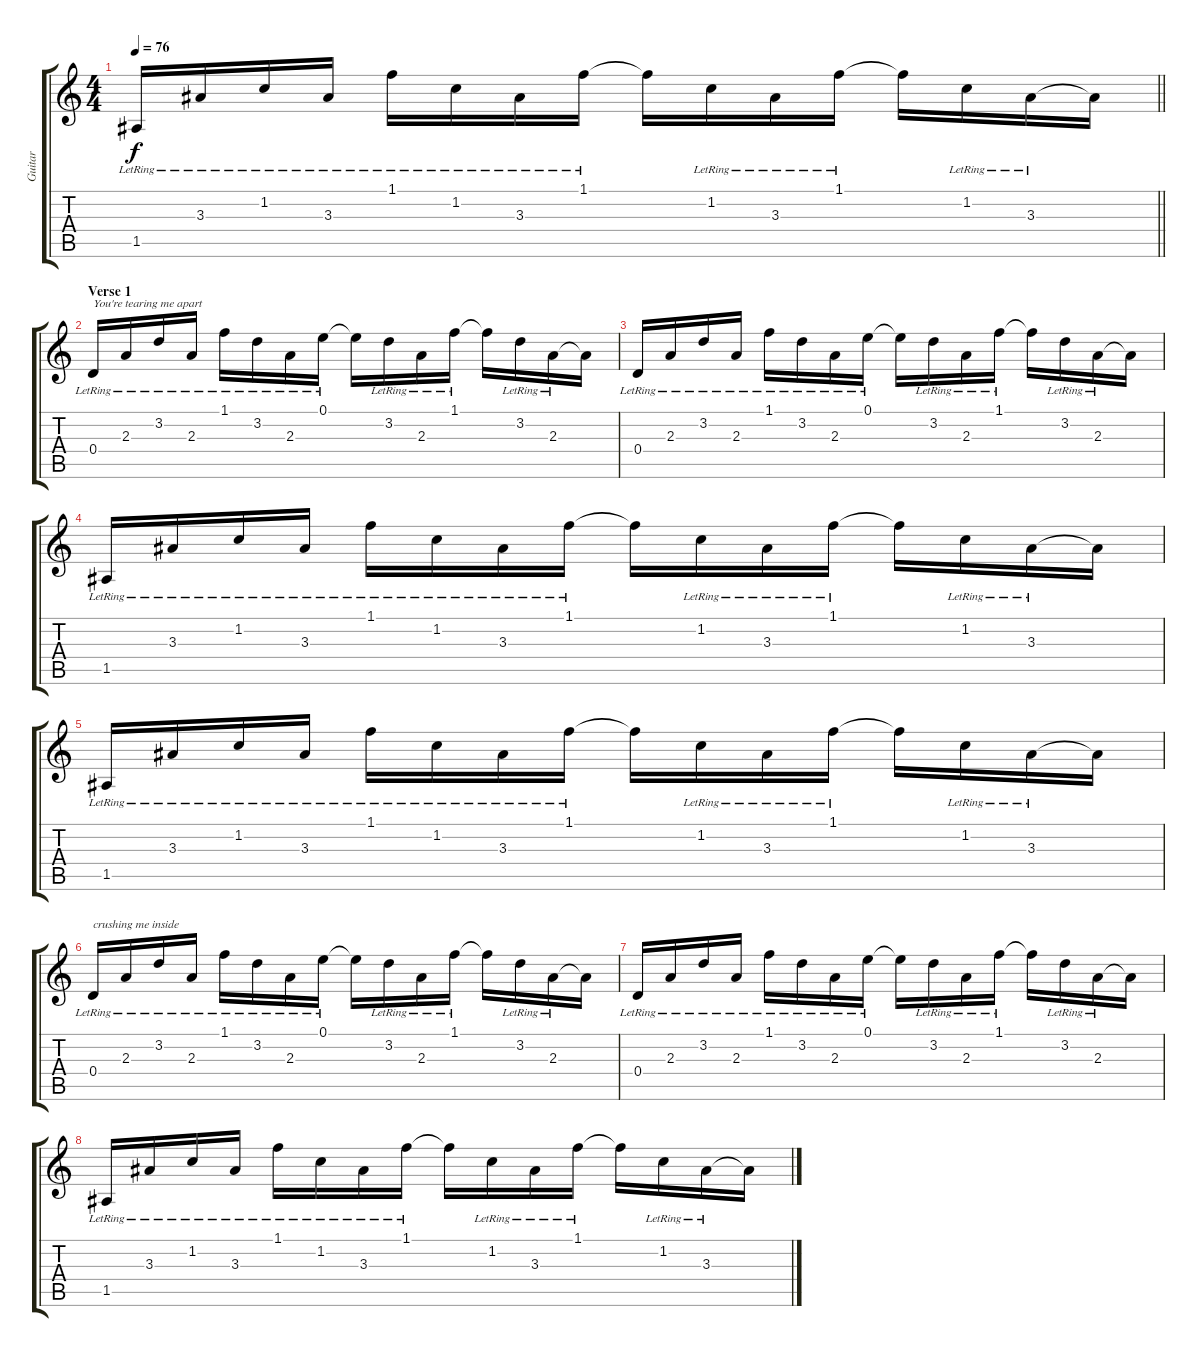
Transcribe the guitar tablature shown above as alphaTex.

\track ("Guitar" "Guitar") {instrument acousticguitarsteel}
\staff {score tabs}
\tuning (E4 B3 G3 D3 A2 E2) {hide}
\ts (4 4)
\tempo 76
\clef g2
\barLineRight lightlight
\ks c
1.5{lr}.16{dy f} 3.3{lr}.16 1.2{lr}.16 3.3{lr}.16 1.1{lr}.16 1.2{lr}.16 3.3{lr}.16 1.1{lr}.16 1.1{t}.16 1.2{lr}.16 3.3{lr}.16 1.1{lr}.16 1.1{t}.16 1.2{lr}.16 3.3{lr}.16 3.3{t}.16 |
\section ("" "Verse 1")
0.4{lr}.16{txt "You're tearing me apart"} 2.3{lr}.16 3.2{lr}.16 2.3{lr}.16 1.1{lr}.16 3.2{lr}.16 2.3{lr}.16 0.1{lr}.16 0.1{t}.16 3.2{lr}.16 2.3{lr}.16 1.1{lr}.16 1.1{t}.16 3.2{lr}.16 2.3{lr}.16 2.3{t}.16 |
0.4{lr}.16 2.3{lr}.16 3.2{lr}.16 2.3{lr}.16 1.1{lr}.16 3.2{lr}.16 2.3{lr}.16 0.1{lr}.16 0.1{t}.16 3.2{lr}.16 2.3{lr}.16 1.1{lr}.16 1.1{t}.16 3.2{lr}.16 2.3{lr}.16 2.3{t}.16 |
1.5{lr}.16 3.3{lr}.16 1.2{lr}.16 3.3{lr}.16 1.1{lr}.16 1.2{lr}.16 3.3{lr}.16 1.1{lr}.16 1.1{t}.16 1.2{lr}.16 3.3{lr}.16 1.1{lr}.16 1.1{t}.16 1.2{lr}.16 3.3{lr}.16 3.3{t}.16 |
1.5{lr}.16 3.3{lr}.16 1.2{lr}.16 3.3{lr}.16 1.1{lr}.16 1.2{lr}.16 3.3{lr}.16 1.1{lr}.16 1.1{t}.16 1.2{lr}.16 3.3{lr}.16 1.1{lr}.16 1.1{t}.16 1.2{lr}.16 3.3{lr}.16 3.3{t}.16 |
0.4{lr}.16{txt "crushing me inside"} 2.3{lr}.16 3.2{lr}.16 2.3{lr}.16 1.1{lr}.16 3.2{lr}.16 2.3{lr}.16 0.1{lr}.16 0.1{t}.16 3.2{lr}.16 2.3{lr}.16 1.1{lr}.16 1.1{t}.16 3.2{lr}.16 2.3{lr}.16 2.3{t}.16 |
0.4{lr}.16 2.3{lr}.16 3.2{lr}.16 2.3{lr}.16 1.1{lr}.16 3.2{lr}.16 2.3{lr}.16 0.1{lr}.16 0.1{t}.16 3.2{lr}.16 2.3{lr}.16 1.1{lr}.16 1.1{t}.16 3.2{lr}.16 2.3{lr}.16 2.3{t}.16 |
1.5{lr}.16 3.3{lr}.16 1.2{lr}.16 3.3{lr}.16 1.1{lr}.16 1.2{lr}.16 3.3{lr}.16 1.1{lr}.16 1.1{t}.16 1.2{lr}.16 3.3{lr}.16 1.1{lr}.16 1.1{t}.16 1.2{lr}.16 3.3{lr}.16 3.3{t}.16
